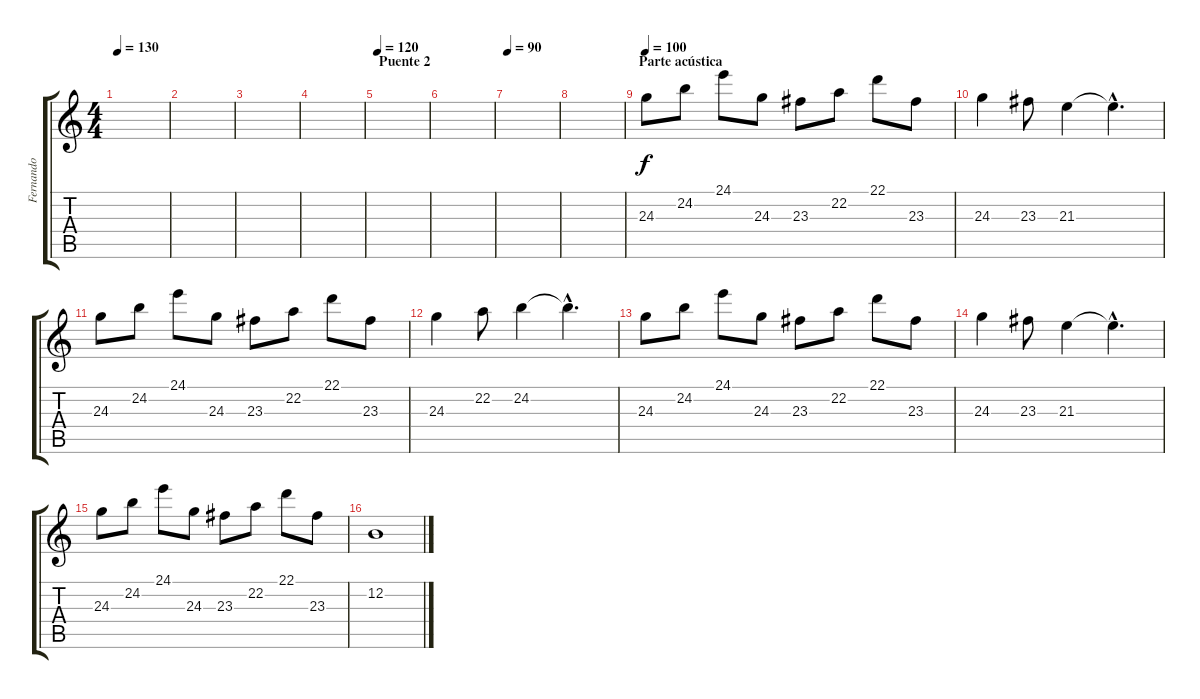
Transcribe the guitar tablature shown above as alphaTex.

\track ("Fernando" "Fernando") {instrument flute}
\staff {score tabs}
\tuning (E4 B3 G3 D3 A2 E2) {hide}
\ts (4 4)
\tempo 130
\clef g2
\ks c
|
|
|
|
\section ("" "Puente 2")
\tempo 120
|
|
\tempo 90
|
|
\section ("" "Parte acústica")
\tempo 100
24.3.8{volume 11} 24.2.8 24.1.8 24.3.8 23.3.8 22.2.8 22.1.8 23.3.8 |
24.3.4 23.3.8 21.3.4 21.3{hac t}.4{d} |
24.3.8 24.2.8 24.1.8 24.3.8 23.3.8 22.2.8 22.1.8 23.3.8 |
24.3.4 22.2.8 24.2.4 24.2{hac t}.4{d} |
24.3.8 24.2.8 24.1.8 24.3.8 23.3.8 22.2.8 22.1.8 23.3.8 |
24.3.4 23.3.8 21.3.4 21.3{hac t}.4{d} |
24.3.8 24.2.8 24.1.8 24.3.8 23.3.8 22.2.8 22.1.8 23.3.8 |
12.2.1
